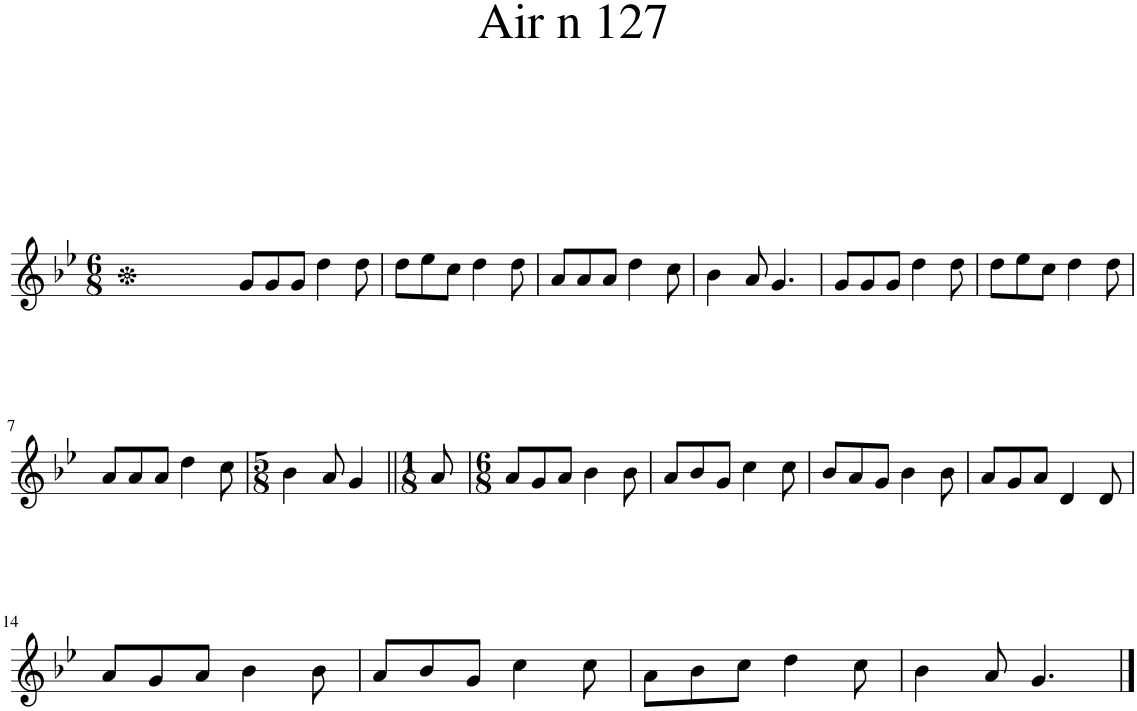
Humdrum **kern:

**kern
*part1
*staff1
*I"Piano
*I'Pno.
*clefG2
*k[b-e-]
*M6/8
=1
8g/L
8g/
8g/J
4dd\
8dd\
=2
8dd\L
8ee-\
8cc\J
4dd\
8dd\
=3
8a/L
8a/
8a/J
4dd\
8cc\
=4
4b-\
8a/
4.g/
=5
8g/L
8g/
8g/J
4dd\
8dd\
=6
8dd\L
8ee-\
8cc\J
4dd\
8dd\
!!LO:LB:g=z
=7
8a/L
8a/
8a/J
4dd\
8cc\
=8
*M5/8
4b-\
8a/
4g/
=9||
*M1/8
8a/
=10
*M6/8
8a/L
8g/
8a/J
4b-\
8b-\
=11
8a/L
8b-/
8g/J
4cc\
8cc\
=12
8b-/L
8a/
8g/J
4b-\
8b-\
=13
8a/L
8g/
8a/J
4d/
8d/
!!LO:LB:g=z
=14
8a/L
8g/
8a/J
4b-\
8b-\
=15
8a/L
8b-/
8g/J
4cc\
8cc\
=16
8a\L
8b-\
8cc\J
4dd\
8cc\
=17
4b-\
8a/
4.g/
==
*-
